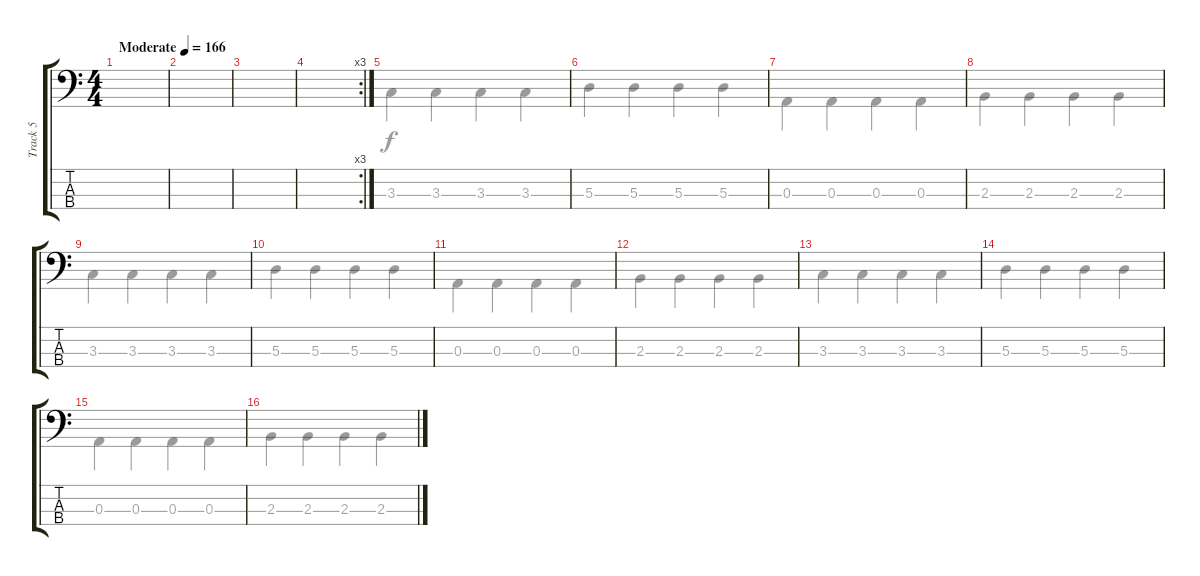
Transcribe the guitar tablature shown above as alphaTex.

\track ("Track 5" "Track 5") {instrument electricbassfinger}
\staff {score tabs}
\tuning (G2 D2 A1 E1) {hide}
\voice
\ts (4 4)
\tempo (166 "Moderate")
\clef f4
\ks c
|
|
|
\rc 3
|
|
|
|
|
|
|
|
|
|
|
|
\voice
\clef f4
\ks c
|
|
|
|
3.3.4 3.3.4 3.3.4 3.3.4 |
5.3.4 5.3.4 5.3.4 5.3.4 |
0.3.4 0.3.4 0.3.4 0.3.4 |
2.3.4 2.3.4 2.3.4 2.3.4 |
3.3.4 3.3.4 3.3.4 3.3.4 |
5.3.4 5.3.4 5.3.4 5.3.4 |
0.3.4 0.3.4 0.3.4 0.3.4 |
2.3.4 2.3.4 2.3.4 2.3.4 |
3.3.4 3.3.4 3.3.4 3.3.4 |
5.3.4 5.3.4 5.3.4 5.3.4 |
0.3.4 0.3.4 0.3.4 0.3.4 |
2.3.4 2.3.4 2.3.4 2.3.4
